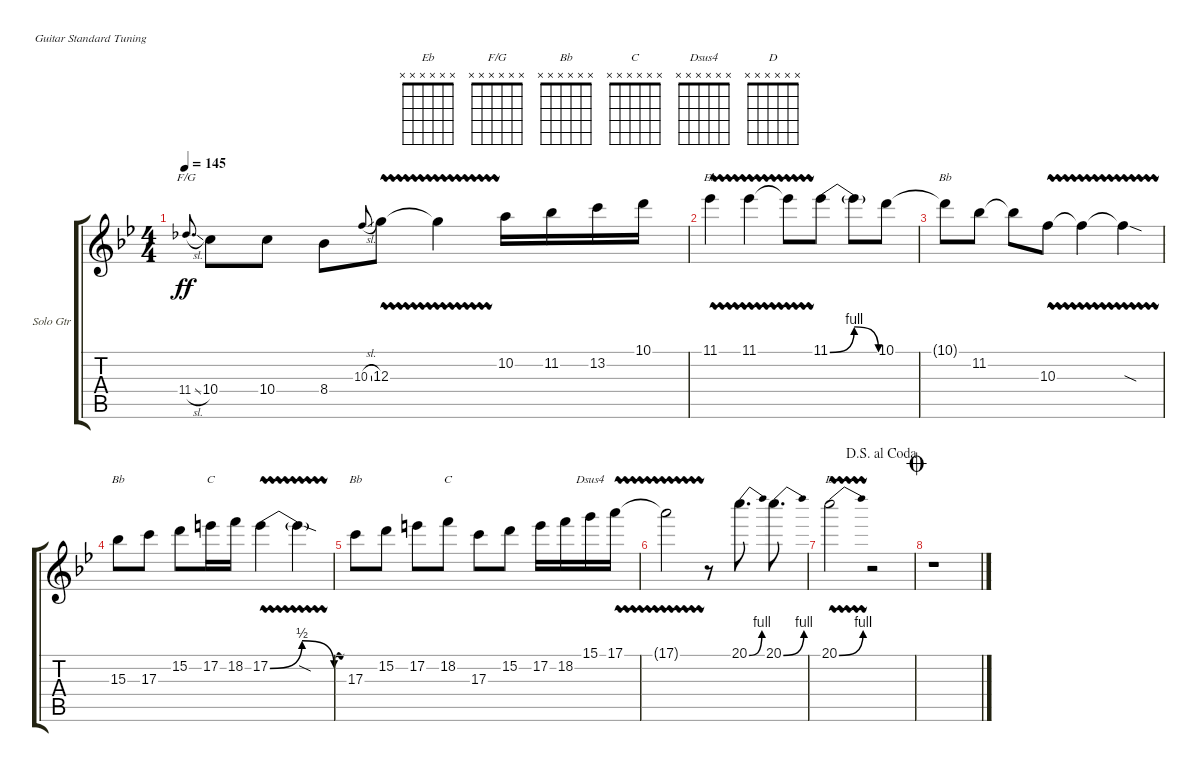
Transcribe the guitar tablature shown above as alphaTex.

\defaultSystemsLayout 4
\bracketExtendMode groupsimilarinstruments
\firstSystemTrackNameOrientation horizontal
\otherSystemsTrackNameOrientation horizontal
\track ("Guitar 2: Solo" "Solo Gtr") {instrument distortionguitar}
\staff {score tabs}
\tuning (E4 B3 G3 D3 A2 E2)
\chord ("Eb" x x x x x x)
\chord ("F/G" x x x x x x)
\chord ("Bb" x x x x x x)
\chord ("C" x x x x x x)
\chord ("Dsus4" x x x x x x)
\chord ("D" x x x x x x)
\ts (4 4)
\tempo 145
\clef g2
\scale
0.333333
\ks gminor
11.4{sl}.8{d ch "F/G" gr onbeat dy ff} 10.4.8 10.4.8 8.4.8 10.3{sl}.8{gr onbeat} 12.3{vw}.8 12.3{vw t}.4 10.2.16 11.2.16 13.2.16 10.1.16 |
\scale
0.333333 11.1{vw}.4{ch "Eb"} 11.1{vw}.4 11.1{vw t}.8 11.1{be (bendrelease 0 0 10.2 4 20.4 4 30 0)}.8 11.1{t}.8 10.1.8 |
\scale
0.333333 10.1{t}.8{ch "Bb"} 11.2.8 11.2{t}.8 10.3{vw}.8 10.3{vw t}.4 10.3{vw sod t}.4 |
\scale
0.333333 15.3.8{ch "Bb"} 17.3.8 15.2.8 17.2.16{ch "C"} 18.2.16 17.2{be (bendrelease 2.4 0 6.6 2 11.4 2 18 0) vw}.4 17.2{vw sod t}.4 |
\scale
0.333333 17.3.8{ch "Bb"} 15.2.8 17.2.8 18.2.8{ch "C"} 17.3.8 15.2.8 17.2.16 18.2.16 15.1.16{ch "Dsus4"} 17.1{vw}.16 |
\scale
0.333333 17.1{vw t}.2 r.8 20.1{be (bend 11.4 0 35.4 4)}.8{d} 20.1{be (bend 11.4 0 35.4 4)}.8{d} |
\jump dalsegnoalcoda
20.1{be (bend 2.4 0 7.8 4) vw}.2{ch "D"} r.2 |
\jump coda
r.1
